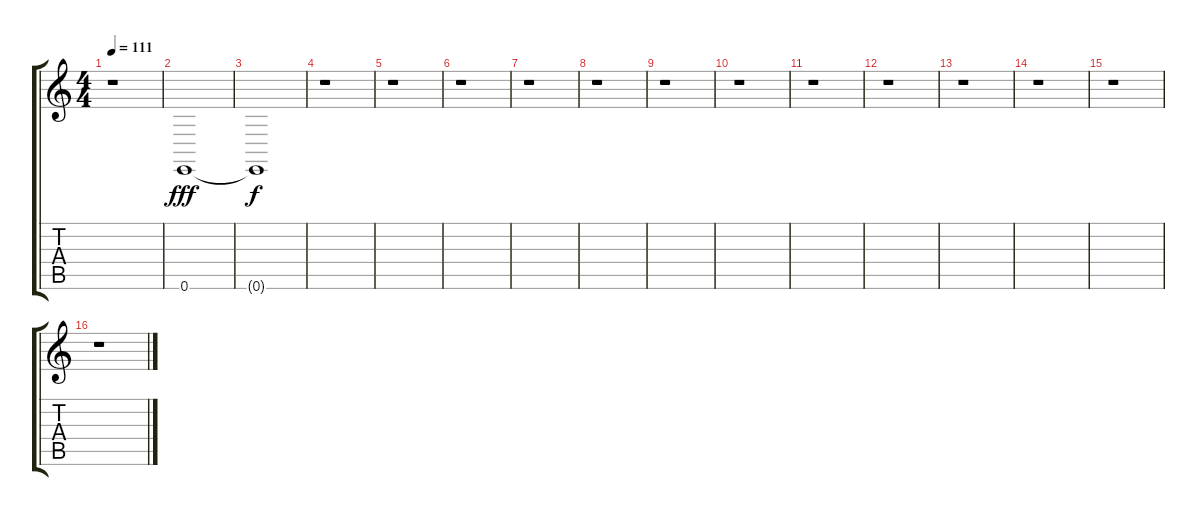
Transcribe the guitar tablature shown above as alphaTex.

\track "" {instrument synthstrings1}
\staff {score tabs}
\tuning (E4 B3 G3 D3 A2 E2) {hide}
\ts (4 4)
\tempo 111
\clef g2
\ks c
r.1{dy ff} |
0.6.1{dy fff} |
0.6{t}.1{dy f} |
r.1 |
r.1 |
r.1 |
r.1 |
r.1 |
r.1 |
r.1 |
r.1 |
r.1 |
r.1 |
r.1 |
r.1 |
r.1
